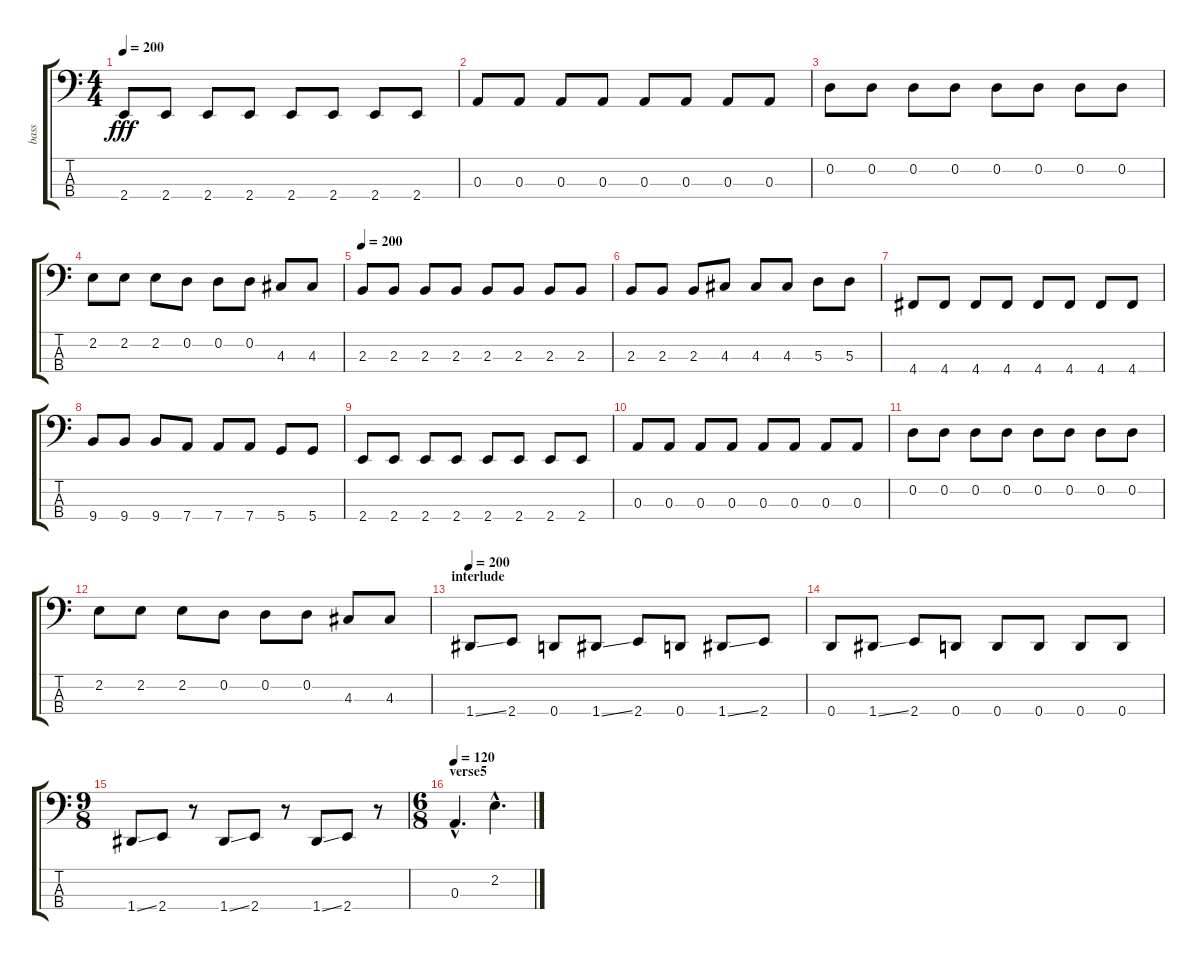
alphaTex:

\track ("bass" "bass") {instrument electricbassfinger}
\staff {score tabs}
\tuning (G2 D2 A1 D1) {hide}
\ts (4 4)
\tempo 200
\clef f4
\ks c
2.4.8{dy fff} 2.4.8 2.4.8 2.4.8 2.4.8 2.4.8 2.4.8 2.4.8 |
0.3.8 0.3.8 0.3.8 0.3.8 0.3.8 0.3.8 0.3.8 0.3.8 |
0.2.8 0.2.8 0.2.8 0.2.8 0.2.8 0.2.8 0.2.8 0.2.8 |
2.2.8 2.2.8 2.2.8 0.2.8 0.2.8 0.2.8 4.3.8 4.3.8 |
\tempo 200
2.3.8 2.3.8 2.3.8 2.3.8 2.3.8 2.3.8 2.3.8 2.3.8 |
2.3.8 2.3.8 2.3.8 4.3.8 4.3.8 4.3.8 5.3.8 5.3.8 |
4.4.8 4.4.8 4.4.8 4.4.8 4.4.8 4.4.8 4.4.8 4.4.8 |
9.4.8 9.4.8 9.4.8 7.4.8 7.4.8 7.4.8 5.4.8 5.4.8 |
2.4.8 2.4.8 2.4.8 2.4.8 2.4.8 2.4.8 2.4.8 2.4.8 |
0.3.8 0.3.8 0.3.8 0.3.8 0.3.8 0.3.8 0.3.8 0.3.8 |
0.2.8 0.2.8 0.2.8 0.2.8 0.2.8 0.2.8 0.2.8 0.2.8 |
2.2.8 2.2.8 2.2.8 0.2.8 0.2.8 0.2.8 4.3.8 4.3.8 |
\section ("" "interlude")
\tempo 200
1.4{ss}.8 2.4.8 0.4.8 1.4{ss}.8 2.4.8 0.4.8 1.4{ss}.8 2.4.8 |
0.4.8 1.4{ss}.8 2.4.8 0.4.8 0.4.8 0.4.8 0.4.8 0.4.8 |
\ts (9 8)
1.4{ss}.8 2.4.8 r.8 1.4{ss}.8 2.4.8 r.8 1.4{ss}.8 2.4.8 r.8 |
\ts (6 8)
\section ("" "verse5")
\tempo 120
0.3{hac}.4{d} 2.2{hac}.4{d}
